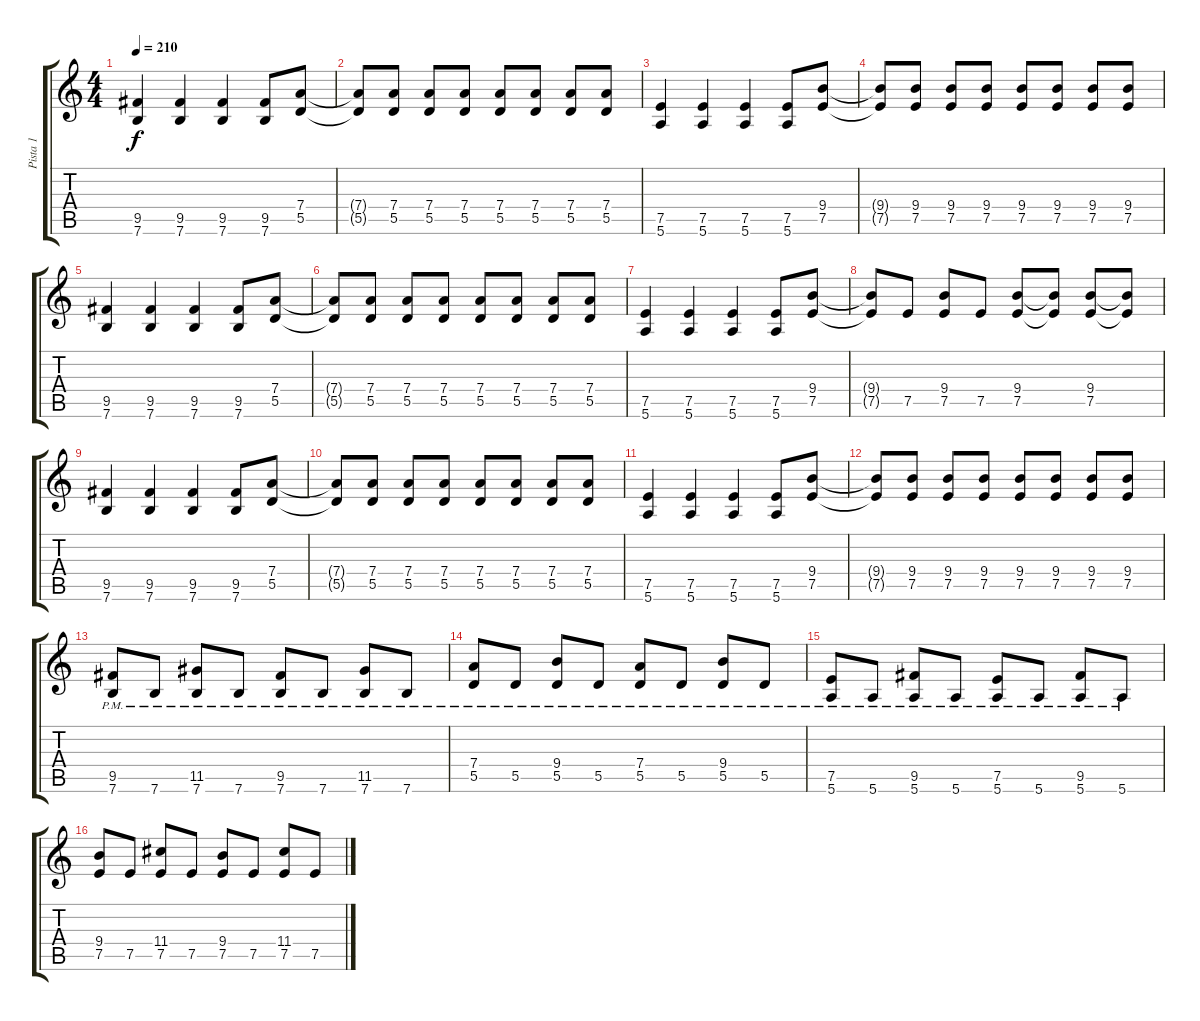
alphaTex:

\track ("Pista 1" "Pista 1") {instrument overdrivenguitar}
\staff {score tabs}
\tuning (E4 B3 G3 D3 A2 E2) {hide}
\ts (4 4)
\tempo 210
\clef g2
\ks c
(9.5 7.6).4{dy f} (9.5 7.6).4 (9.5 7.6).4 (9.5 7.6).8 (7.4 5.5).8 |
(7.4{t} 5.5{t}).8 (7.4 5.5).8 (7.4 5.5).8 (7.4 5.5).8 (7.4 5.5).8 (7.4 5.5).8 (7.4 5.5).8 (7.4 5.5).8 |
(7.5 5.6).4 (7.5 5.6).4 (7.5 5.6).4 (7.5 5.6).8 (9.4 7.5).8 |
(9.4{t} 7.5{t}).8 (9.4 7.5).8 (9.4 7.5).8 (9.4 7.5).8 (9.4 7.5).8 (9.4 7.5).8 (9.4 7.5).8 (9.4 7.5).8 |
(9.5 7.6).4 (9.5 7.6).4 (9.5 7.6).4 (9.5 7.6).8 (7.4 5.5).8 |
(7.4{t} 5.5{t}).8 (7.4 5.5).8 (7.4 5.5).8 (7.4 5.5).8 (7.4 5.5).8 (7.4 5.5).8 (7.4 5.5).8 (7.4 5.5).8 |
(7.5 5.6).4 (7.5 5.6).4 (7.5 5.6).4 (7.5 5.6).8 (9.4 7.5).8 |
(9.4{t} 7.5{t}).8 7.5.8 (9.4 7.5).8 7.5.8 (9.4 7.5).8 (9.4{t} 7.5{t}).8 (9.4 7.5).8 (9.4{t} 7.5{t}).8 |
(9.5 7.6).4 (9.5 7.6).4 (9.5 7.6).4 (9.5 7.6).8 (7.4 5.5).8 |
(7.4{t} 5.5{t}).8 (7.4 5.5).8 (7.4 5.5).8 (7.4 5.5).8 (7.4 5.5).8 (7.4 5.5).8 (7.4 5.5).8 (7.4 5.5).8 |
(7.5 5.6).4 (7.5 5.6).4 (7.5 5.6).4 (7.5 5.6).8 (9.4 7.5).8 |
(9.4{t} 7.5{t}).8 (9.4 7.5).8 (9.4 7.5).8 (9.4 7.5).8 (9.4 7.5).8 (9.4 7.5).8 (9.4 7.5).8 (9.4 7.5).8 |
(9.5{pm} 7.6{pm}).8 7.6{pm}.8 (11.5{pm} 7.6{pm}).8 7.6{pm}.8 (9.5{pm} 7.6{pm}).8 7.6{pm}.8 (11.5{pm} 7.6{pm}).8 7.6{pm}.8 |
(7.4{pm} 5.5{pm}).8 5.5{pm}.8 (9.4{pm} 5.5{pm}).8 5.5{pm}.8 (7.4{pm} 5.5{pm}).8 5.5{pm}.8 (9.4{pm} 5.5{pm}).8 5.5{pm}.8 |
(7.5{pm} 5.6{pm}).8 5.6{pm}.8 (9.5{pm} 5.6{pm}).8 5.6{pm}.8 (7.5{pm} 5.6{pm}).8 5.6{pm}.8 (9.5{pm} 5.6{pm}).8 5.6{pm}.8 |
(9.4 7.5).8 7.5.8 (11.4 7.5).8 7.5.8 (9.4 7.5).8 7.5.8 (11.4 7.5).8 7.5.8
